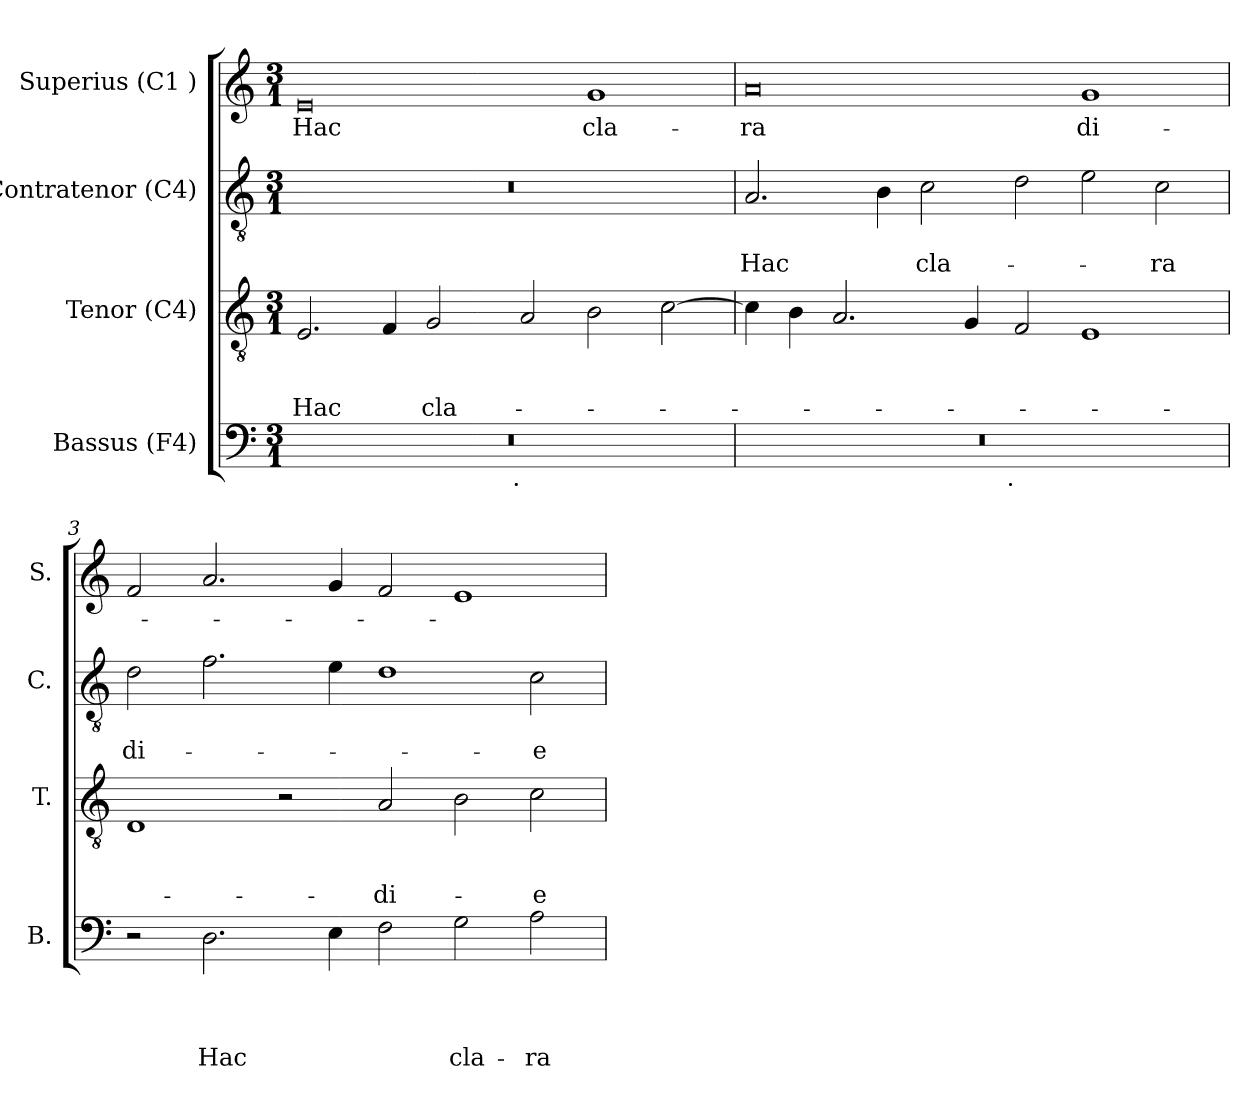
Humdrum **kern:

**kern	**text	**text	**text	**text	**kern	**text	**text	**text	**kern	**text	**text	**kern	**text
*part4	*part4	*part4	*part4	*part4	*part3	*part3	*part3	*part3	*part2	*part2	*part2	*part1	*part1
*staff4	*staff4	*staff4	*staff4	*staff4	*staff3	*staff3	*staff3	*staff3	*staff2	*staff2	*staff2	*staff1	*staff1
*I"Bassus (F4)	*	*	*	*	*I"Tenor (C4)	*	*	*	*I"Contratenor (C4)	*	*	*I"Superius (C1 )	*
*I'B.	*	*	*	*	*I'T.	*	*	*	*I'C.	*	*	*I'S.	*
*clefF4	*	*	*	*	*clefGv2	*	*	*	*clefGv2	*	*	*clefG2	*
*k[]	*	*	*	*	*k[]	*	*	*	*k[]	*	*	*k[]	*
*C:	*	*	*	*	*C:	*	*	*	*C:	*	*	*C:	*
*M3/1	*	*	*	*	*M3/1	*	*	*	*M3/1	*	*	*M3/1	*
=1	=1	=1	=1	=1	=1	=1	=1	=1	=1	=1	=1	=1	=1
!	!	!	!	!	!	!	!	!LO:LY:b	!	!	!	!	!LO:LY:b
*^	*	*	*	*	*	*	*	*	*	*	*	*	*
0.r	1ryy	.	.	.	.	2.E/	.	.	Hac	0.r	.	.	0e	Hac
.	.	.	.	.	.	4F/	.	.	.	.	.	.	.	.
!	!	!	!	!	!	!	!	!	!LO:LY:b	!	!	!	!	!
.	4ryy	.	.	.	.	2G/	.	.	cla-	.	.	.	.	.
.	8...ryy	.	.	.	.	.	.	.	.	.	.	.	.	.
!	!LO:TX:b:t=.	!	!	!	!	!	!	!	!	!	!	!	!	!
.	1ryy	.	.	.	.	.	.	.	.	.	.	.	.	.
.	.	.	.	.	.	2A/	.	.	.	.	.	.	.	.
!	!	!	!	!	!	!	!	!	!	!	!	!	!	!LO:LY:b
.	.	.	.	.	.	2B\	.	.	.	.	.	.	1g	cla-
.	2ryy	.	.	.	.	.	.	.	.	.	.	.	.	.
.	.	.	.	.	.	[>2c\	.	.	.	.	.	.	.	.
.	64ryy	.	.	.	.	.	.	.	.	.	.	.	.	.
=2	=2	=2	=2	=2	=2	=2	=2	=2	=2	=2	=2	=2	=2	=2
!	!	!	!	!	!	!	!	!	!	!	!	!LO:LY:b	!	!LO:LY:b
0.r	1ryy	.	.	.	.	4c\]	.	.	.	2.A/	.	Hac	0a	-ra
.	.	.	.	.	.	4B\	.	.	.	.	.	.	.	.
.	.	.	.	.	.	2.A/	.	.	.	.	.	.	.	.
.	.	.	.	.	.	.	.	.	.	4B\	.	.	.	.
!	!	!	!	!	!	!	!	!	!	!	!	!LO:LY:b	!	!
.	4ryy	.	.	.	.	.	.	.	.	2c\	.	cla-	.	.
.	8...ryy	.	.	.	.	4G/	.	.	.	.	.	.	.	.
!	!LO:TX:b:t=.	!	!	!	!	!	!	!	!	!	!	!	!	!
.	1ryy	.	.	.	.	.	.	.	.	.	.	.	.	.
.	.	.	.	.	.	2F/	.	.	.	2d\	.	.	.	.
!	!	!	!	!	!	!	!	!	!	!	!	!	!	!LO:LY:b
.	.	.	.	.	.	1E	.	.	.	2e\	.	.	1g	di-
.	2ryy	.	.	.	.	.	.	.	.	.	.	.	.	.
!	!	!	!	!	!	!	!	!	!	!	!	!LO:LY:b	!	!
.	.	.	.	.	.	.	.	.	.	2c\	.	-ra	.	.
.	64ryy	.	.	.	.	.	.	.	.	.	.	.	.	.
!!LO:LB:g=z
=3	=3	=3	=3	=3	=3	=3	=3	=3	=3	=3	=3	=3	=3	=3
!LO:TX:a:t=-ra	!	!	!	!	!	!	!	!	!	!	!	!	!	!
!	!	!	!	!	!	!	!	!	!	!	!	!LO:LY:b	!	!
*v	*v	*	*	*	*	*	*	*	*	*	*	*	*	*
2r	.	.	.	.	1D	.	.	.	2d\	.	di-	2f/	.
!	!	!	!	!LO:LY:b	!	!	!	!	!	!	!	!	!
2.D\	.	.	.	Hac	.	.	.	.	2.f\	.	.	2.a/	.
.	.	.	.	.	2r	.	.	.	.	.	.	.	.
4E\	.	.	.	.	.	.	.	.	4e\	.	.	4g/	.
!	!	!	!	!	!	!	!	!LO:LY:b	!	!	!	!	!
2F\	.	.	.	.	2A/	.	.	-di-	1d	.	.	2f/	.
!	!	!	!	!LO:LY:b	!	!	!	!	!	!	!	!	!
2G\	.	.	.	cla-	2B\	.	.	.	.	.	.	1e	.
!	!	!	!	!LO:LY:b	!	!	!	!LO:LY:b	!	!	!LO:LY:b	!	!
2A\	.	.	.	-ra	2c\	.	.	-e	2c\	.	-e	.	.
=	=	=	=	=	=	=	=	=	=	=	=	=	=
*-	*-	*-	*-	*-	*-	*-	*-	*-	*-	*-	*-	*-	*-
